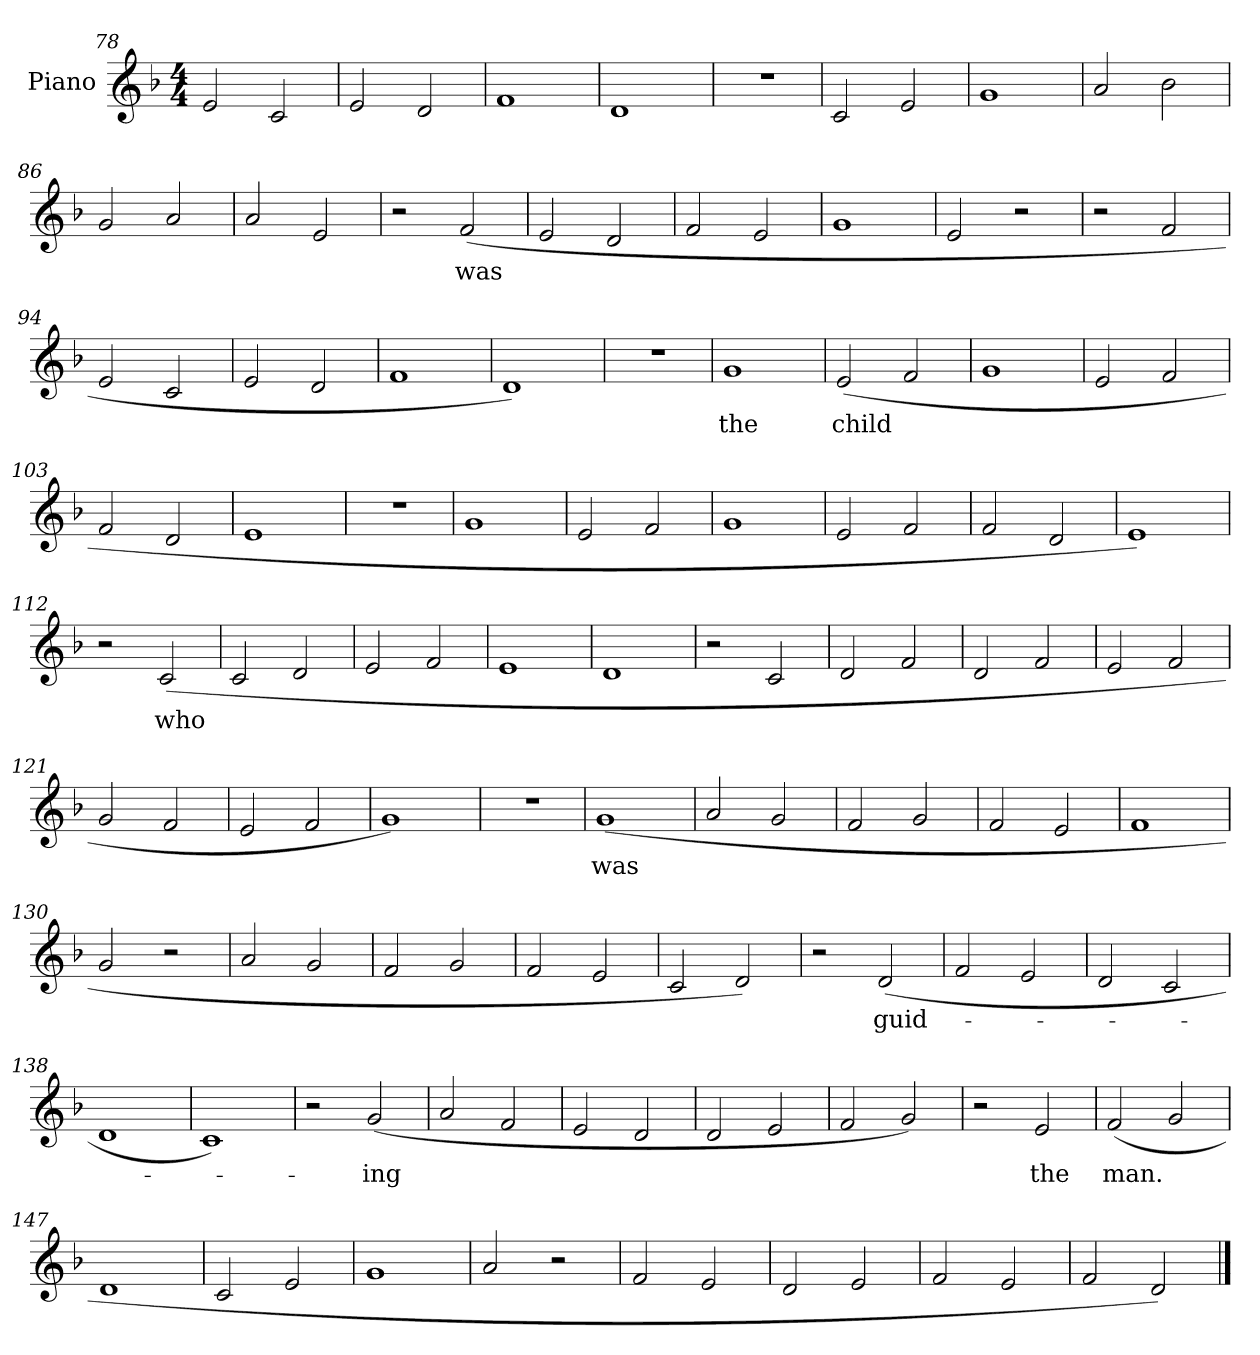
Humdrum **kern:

**kern	**text
*part1	*part1
*staff1	*staff1
*I"Piano	*
*I'Pno.	*
*clefG2	*
*k[b-]	*
*M4/4	*
=78	=78
2e/	.
2c/	.
=79	=79
2e/	.
2d/	.
=80	=80
1f	.
=81	=81
1d	.
=82	=82
1r	.
=83	=83
2c/	.
2e/	.
=84	=84
1g	.
=85	=85
2a/	.
2b-\	.
=86	=86
2g/	.
2a/	.
!!LO:LB:g=z
=87	=87
2a/	.
2e/	.
=88	=88
2r	.
(<2f/	was
=89	=89
2e/	.
2d/	.
=90	=90
2f/	.
2e/	.
=91	=91
1g	.
=92	=92
2e/	.
2r	.
=93	=93
2r	.
2f/	.
=94	=94
2e/	.
2c/	.
=95	=95
2e/	.
2d/	.
=96	=96
1f	.
=97	=97
1d)	.
!!LO:LB:g=z
=98	=98
1r	.
=99	=99
1g	the
=100	=100
(>2e/	child
2f/	.
=101	=101
1g	.
=102	=102
2e/	.
2f/	.
=103	=103
2f/	.
2d/	.
=104	=104
1e	.
=105	=105
1r	.
=106	=106
1g	.
=107	=107
2e/	.
2f/	.
=108	=108
1g	.
!!LO:PB:g=z
=109	=109
2e/	.
2f/	.
=110	=110
2f/	.
2d/	.
=111	=111
1e)	.
=112	=112
2r	.
(>2c/	who
=113	=113
2c/	.
2d/	.
=114	=114
2e/	.
2f/	.
=115	=115
1e	.
=116	=116
1d	.
=117	=117
2r	.
2c/	.
=118	=118
2d/	.
2f/	.
=119	=119
2d/	.
2f/	.
!!LO:LB:g=z
=120	=120
2e/	.
2f/	.
=121	=121
2g/	.
2f/	.
=122	=122
2e/	.
2f/	.
=123	=123
1g)	.
=124	=124
1r	.
=125	=125
(>1g	was
=126	=126
2a/	.
2g/	.
=127	=127
2f/	.
2g/	.
=128	=128
2f/	.
2e/	.
=129	=129
1f	.
=130	=130
2g/	.
2r	.
!!LO:LB:g=z
=131	=131
2a/	.
2g/	.
=132	=132
2f/	.
2g/	.
=133	=133
2f/	.
2e/	.
=134	=134
2c/	.
2d/)	.
=135	=135
2r	.
(>2d/	guid-
=136	=136
2f/	.
2e/	.
=137	=137
2d/	.
2c/	.
=138	=138
1d	.
=139	=139
1c)	.
=140	=140
2r	.
(>2g/	-ing
!!LO:LB:g=z
=141	=141
2a/	.
2f/	.
=142	=142
2e/	.
2d/	.
=143	=143
2d/	.
2e/	.
=144	=144
2f/	.
2g/)	.
=145	=145
2r	.
2e/	the
=146	=146
(>2f/	man.
2g/	.
=147	=147
1d	.
=148	=148
2c/	.
2e/	.
=149	=149
1g	.
=150	=150
2a/	.
2r	.
!!LO:LB:g=z
=151	=151
2f/	.
2e/	.
=152	=152
2d/	.
2e/	.
=153	=153
2f/	.
2e/	.
=154	=154
2f/	.
2d/)	.
==	==
*-	*-
